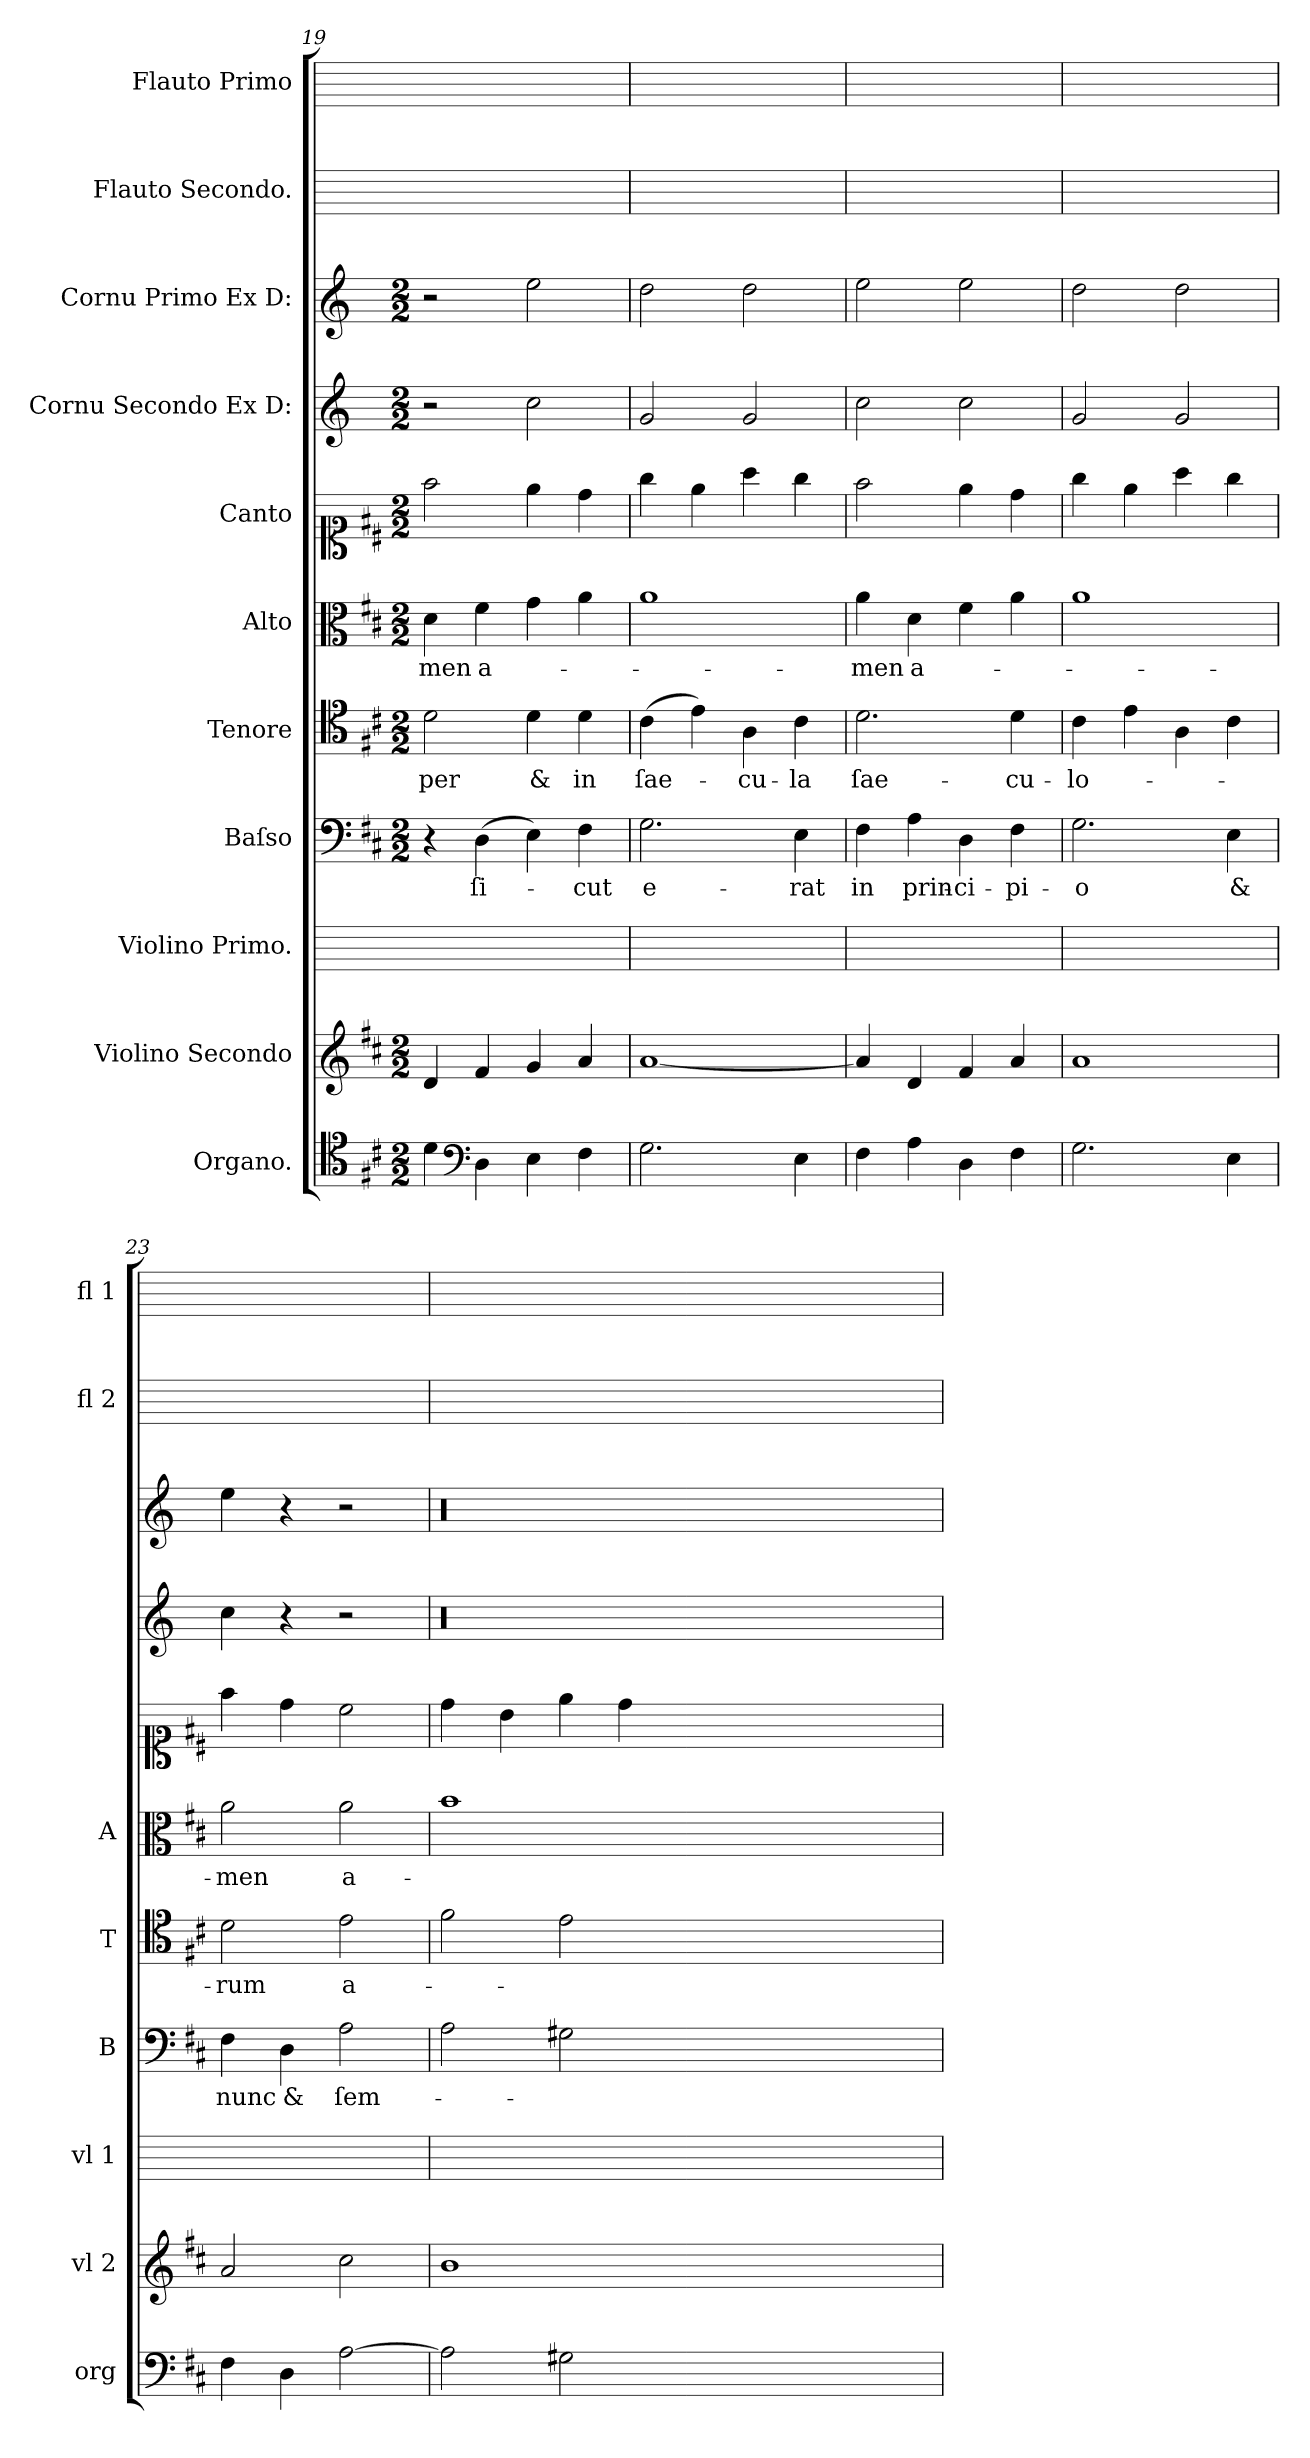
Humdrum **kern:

**kern	**kern	**kern	**kern	**text	**kern	**text	**kern	**text	**kern	**kern	**kern	**kern	**kern
*part11	*part10	*part9	*part8	*part8	*part7	*part7	*part6	*part6	*part5	*part4	*part3	*part2	*part1
*staff11	*staff10	*staff9	*staff8	*staff8	*staff7	*staff7	*staff6	*staff6	*staff5	*staff4	*staff3	*staff2	*staff1
*I"Organo.	*I"Violino Secondo	*I"Violino Primo.	*I"Baſso	*	*I"Tenore	*	*I"Alto	*	*I"Canto	*I"Cornu Secondo Ex D:	*I"Cornu Primo Ex D:	*I"Flauto Secondo.	*I"Flauto Primo
*I'org	*I'vl 2	*I'vl 1	*I'B	*	*I'T	*	*I'A	*	*	*	*	*I'fl 2	*I'fl 1
*clefC4	*clefG2	*	*clefF4	*	*clefC4	*	*clefC3	*	*clefC1	*clefG2	*clefG2	*	*
*	*	*	*	*	*	*	*	*	*	*ITrd6c10	*ITrd6c10	*	*
*k[f#c#]	*k[f#c#]	*	*k[f#c#]	*	*k[f#c#]	*	*k[f#c#]	*	*k[f#c#]	*k[f#c#]	*k[f#c#]	*	*
*M2/2	*M2/2	*	*M2/2	*	*M2/2	*	*M2/2	*	*M2/2	*M2/2	*M2/2	*	*
=19	=19	=19	=19	=19	=19	=19	=19	=19	=19	=19	=19	=19	=19
4d\	4d/	1ryy	4r	.	2d\	-per	4d\	-men	2ff#\	2r	2r	1ryy	1ryy
*clefF4	*	*	*	*	*	*	*	*	*	*	*	*	*
4D\	4f#/	.	(4D\	ſi-	.	.	4f#\	a-	.	.	.	.	.
4E\	4g/	.	4E\)	.	4d\	&	4g\	.	4ee\	2d\	2f#\	.	.
4F#\	4a/	.	4F#\	-cut	4d\	in	4a\	.	4dd\	.	.	.	.
=20	=20	=20	=20	=20	=20	=20	=20	=20	=20	=20	=20	=20	=20
2.G\	[1a	1ryy	2.G\	e-	(4c#\	ſae-	1a	.	4gg\	2A/	2e\	1ryy	1ryy
.	.	.	.	.	4e\)	.	.	.	4ee\	.	.	.	.
.	.	.	.	.	4A\	-cu-	.	.	4aa\	2A/	2e\	.	.
4E\	.	.	4E\	-rat	4c#\	-la	.	.	4gg\	.	.	.	.
=21	=21	=21	=21	=21	=21	=21	=21	=21	=21	=21	=21	=21	=21
4F#\	4a/]	1ryy	4F#\	in	2.d\	ſae-	4a\	-men	2ff#\	2d\	2f#\	1ryy	1ryy
4A\	4d/	.	4A\	prin-	.	.	4d\	a-	.	.	.	.	.
4D\	4f#/	.	4D\	-ci-	.	.	4f#\	.	4ee\	2d\	2f#\	.	.
4F#\	4a/	.	4F#\	-pi-	4d\	-cu-	4a\	.	4dd\	.	.	.	.
=22	=22	=22	=22	=22	=22	=22	=22	=22	=22	=22	=22	=22	=22
2.G\	1a	1ryy	2.G\	-o	4c#\	-lo-	1a	.	4gg\	2A/	2e\	1ryy	1ryy
.	.	.	.	.	4e\	.	.	.	4ee\	.	.	.	.
.	.	.	.	.	4A\	.	.	.	4aa\	2A/	2e\	.	.
4E\	.	.	4E\	&	4c#\	.	.	.	4gg\	.	.	.	.
=23	=23	=23	=23	=23	=23	=23	=23	=23	=23	=23	=23	=23	=23
4F#\	2a/	1ryy	4F#\	nunc	2d\	-rum	2a\	-men	4ff#\	4d\	4f#\	1ryy	1ryy
4D\	.	.	4D\	&	.	.	.	.	4dd\	4r	4r	.	.
[2A\	2cc#\	.	2A\	ſem-	2e\	a-	2a\	a-	2cc#\	2r	2r	.	.
=24	=24	=24	=24	=24	=24	=24	=24	=24	=24	=24	=24	=24	=24
2A\]	1b	1ryy	2A\	.	2f#\	.	1b	.	4dd\	00r	00r	1ryy	1ryy
.	.	.	.	.	.	.	.	.	4b\	.	.	.	.
2G#X\	.	.	2G#X\	.	2e\	.	.	.	4ee\	.	.	.	.
.	.	.	.	.	.	.	.	.	4dd\	.	.	.	.
0.ryy	0.ryy	0.ryy	0.ryy	.	0.ryy	.	0.ryy	.	0.ryy	.	.	0.ryy	0.ryy
=	=	=	=	=	=	=	=	=	=	=	=	=	=
*-	*-	*-	*-	*-	*-	*-	*-	*-	*-	*-	*-	*-	*-
